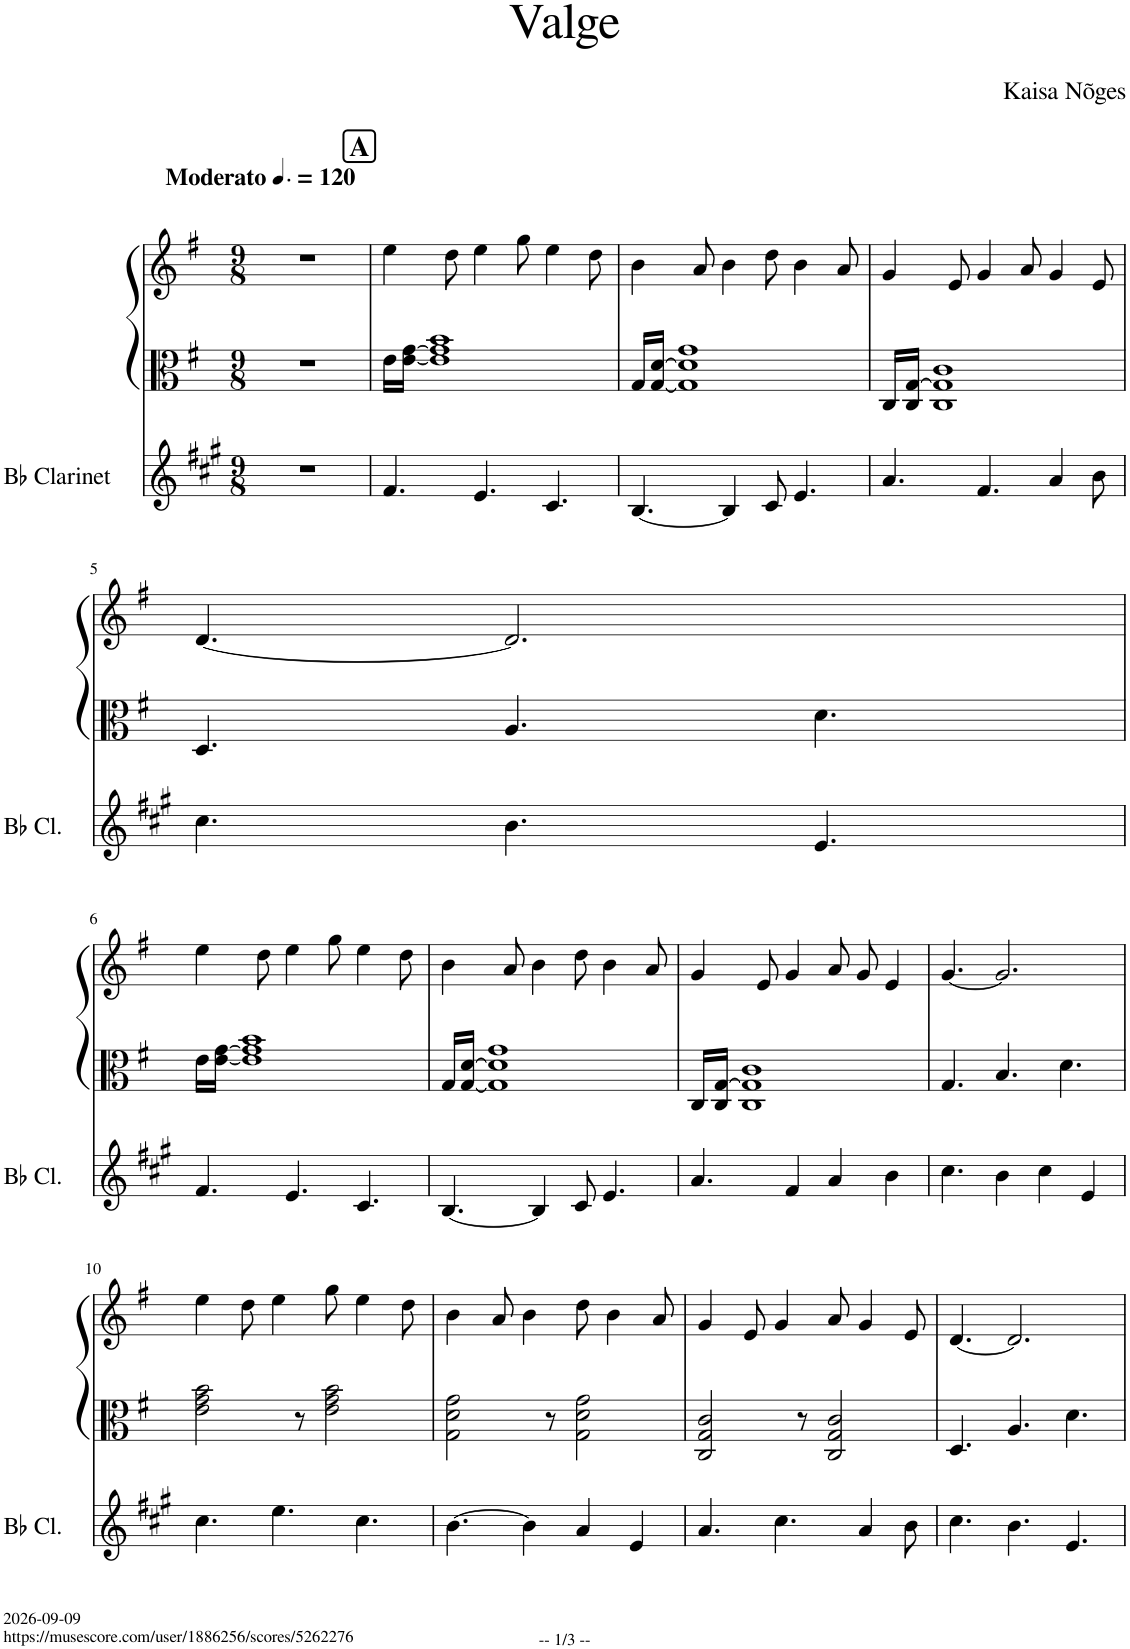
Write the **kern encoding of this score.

**kern	**kern	**kern
*part2	*part1	*part1
*staff3	*staff2	*staff1
*I"Bb Clarinet	*I"Harp, Harp	*
*I'Bb Cl.	*I'Hp	*
*clefG2	*clefC3	*clefG2
*Trd1c2	*	*
*k[f#c#g#]	*k[f#]	*k[f#]
*M9/8	*M9/8	*M9/8
*MM180	*MM180	*MM180
=1	=1	=1
!	!	!LO:TX:a:B:t=Moderato
8%9r	8%9r	8%9r
!!LO:REH:place=s1:a:B:cj:fs=14:t=A
=2	=2	=2
4.f#/	16e\LL	4ee\
.	[16e\ [16g\JJ	.
.	1e] 1g] 1b	.
.	.	8dd\
4.e/	.	4ee\
.	.	8gg\
4.c#/	.	4ee\
.	.	8dd\
=3	=3	=3
[4.B/	16G/LL	4b\
.	[16G/ [16d/JJ	.
.	1G] 1d] 1g	.
.	.	8a/
4B/]	.	4b\
8c#/	.	8dd\
4.e/	.	4b\
.	.	8a/
=4	=4	=4
4.a/	16C/LL	4g/
.	16C/ [16G/JJ	.
.	1C 1G] 1c	.
.	.	8e/
4.f#/	.	4g/
.	.	8a/
4a/	.	4g/
8b\	.	8e/
!!LO:LB:g=z
=5	=5	=5
4.cc#\	4.D/	[4.d/
4.b\	4.A/	2.d/]
4.e/	4.d\	.
!!LO:LB:g=z
=6	=6	=6
4.f#/	16e\LL	4ee\
.	[16e\ [16g\JJ	.
.	1e] 1g] 1b	.
.	.	8dd\
4.e/	.	4ee\
.	.	8gg\
4.c#/	.	4ee\
.	.	8dd\
=7	=7	=7
[4.B/	16G/LL	4b\
.	[16G/ [16d/JJ	.
.	1G] 1d] 1g	.
.	.	8a/
4B/]	.	4b\
8c#/	.	8dd\
4.e/	.	4b\
.	.	8a/
=8	=8	=8
4.a/	16C/LL	4g/
.	16C/ [16G/JJ	.
.	1C 1G] 1c	.
.	.	8e/
4f#/	.	4g/
4a/	.	8a/
.	.	8g/
4b\	.	4e/
=9	=9	=9
4.cc#\	4.G/	[4.g/
4b\	4.B/	2.g/]
4cc#\	.	.
.	4.d\	.
4e/	.	.
!!LO:LB:g=z
=10	=10	=10
4.cc#\	2e\ 2g\ 2b\	4ee\
.	.	8dd\
4.ee\	.	4ee\
.	8r	.
.	2e\ 2g\ 2b\	8gg\
4.cc#\	.	4ee\
.	.	8dd\
=11	=11	=11
[4.b\	2G\ 2d\ 2g\	4b\
.	.	8a/
4b\]	.	4b\
.	8r	.
4a/	2G\ 2d\ 2g\	8dd\
.	.	4b\
4e/	.	.
.	.	8a/
=12	=12	=12
4.a/	2C/ 2G/ 2c/	4g/
.	.	8e/
4.cc#\	.	4g/
.	8r	.
.	2C/ 2G/ 2c/	8a/
4a/	.	4g/
8b\	.	8e/
=13	=13	=13
4.cc#\	4.D/	[4.d/
4.b\	4.A/	2.d/]
4.e/	4.d\	.
=	=	=
*-	*-	*-
